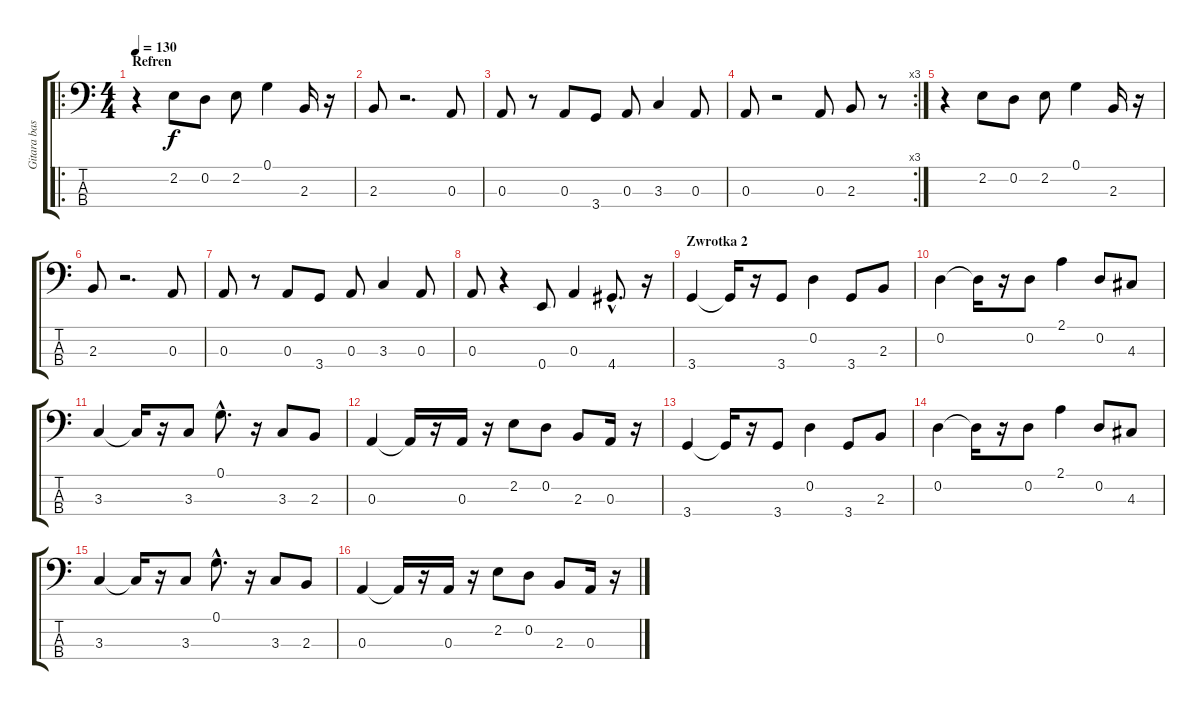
\track ("Gitara basowa" "Gitara bas") {instrument electricbasspick}
\staff {score tabs}
\tuning (G2 D2 A1 E1) {hide}
\ro
\ts (4 4)
\section ("" "Refren")
\tempo 130
\clef f4
\ks c
r.4{dy f} 2.2.8 0.2.8 2.2.8 0.1.4 2.3.16 r.16 |
2.3.8 r.2{d} 0.3.8 |
0.3.8 r.8 0.3.8 3.4.8 0.3.8 3.3.4 0.3.8 |
\rc 3
0.3.8 r.2 0.3.8 2.3.8 r.8 |
r.4 2.2.8 0.2.8 2.2.8 0.1.4 2.3.16 r.16 |
2.3.8 r.2{d} 0.3.8 |
0.3.8 r.8 0.3.8 3.4.8 0.3.8 3.3.4 0.3.8 |
0.3.8 r.4 0.4.8 0.3.4 4.4{hac}.8{d} r.16 |
\section ("" "Zwrotka 2")
3.4.4 3.4{t}.16 r.16 3.4.8 0.2.4 3.4.8 2.3.8 |
0.2.4 0.2{t}.16 r.16 0.2.8 2.1.4 0.2.8 4.3.8 |
3.3.4 3.3{t}.16 r.16 3.3.8 0.1{hac}.8{d} r.16 3.3.8 2.3.8 |
0.3.4 0.3{t}.16 r.16 0.3.16 r.16 2.2.8 0.2.8 2.3.8 0.3.16 r.16 |
3.4.4 3.4{t}.16 r.16 3.4.8 0.2.4 3.4.8 2.3.8 |
0.2.4 0.2{t}.16 r.16 0.2.8 2.1.4 0.2.8 4.3.8 |
3.3.4 3.3{t}.16 r.16 3.3.8 0.1{hac}.8{d} r.16 3.3.8 2.3.8 |
0.3.4 0.3{t}.16 r.16 0.3.16 r.16 2.2.8 0.2.8 2.3.8 0.3.16 r.16
